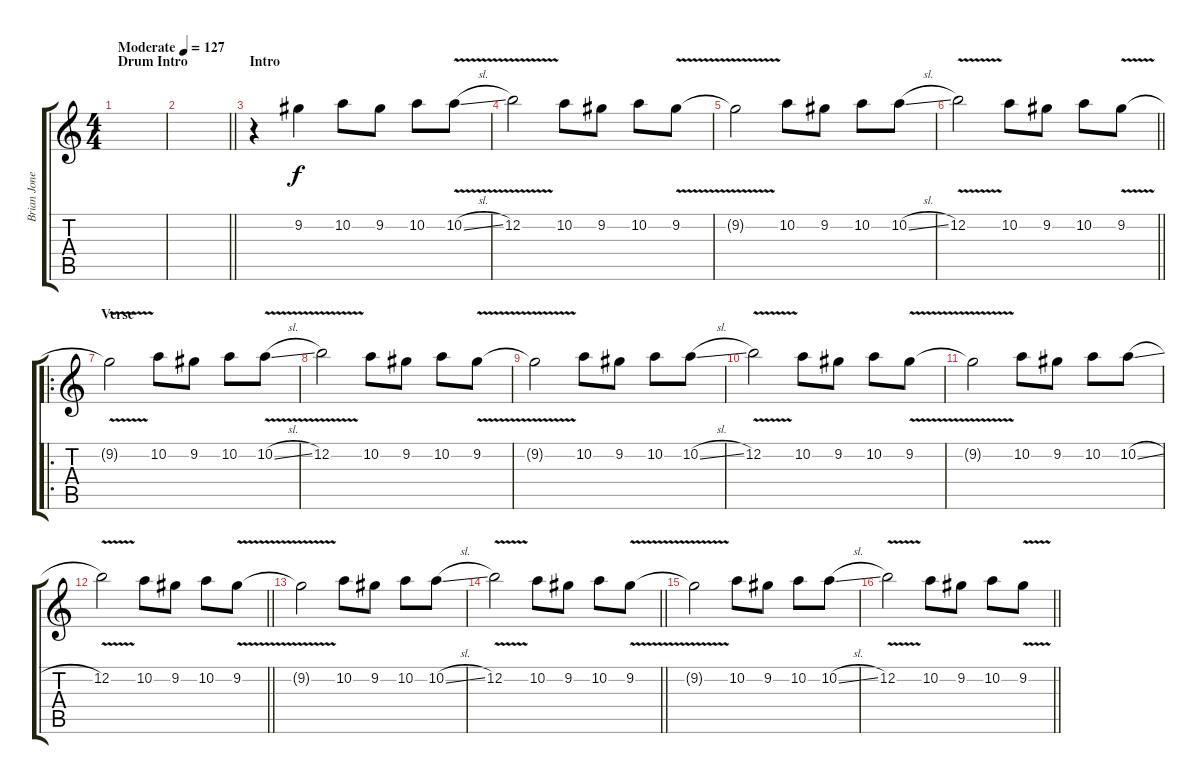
\track ("Brian Jones" "Brian Jone") {instrument overdrivenguitar}
\staff {score tabs}
\tuning (E4 B3 G3 D3 A2 E2) {hide}
\ts (4 4)
\section ("" "Drum Intro")
\tempo (127 "Moderate")
\clef g2
\ks c
|
\barLineRight lightlight
|
\section ("" "Intro")
r.4 9.2.4 10.2.8 9.2.8 10.2.8 10.2{v sl}.8 |
12.2{v}.2 10.2.8 9.2.8 10.2.8 9.2{v}.8 |
9.2{t}.2 10.2.8 9.2.8 10.2.8 10.2{sl}.8 |
\barLineRight lightlight
12.2{v}.2 10.2.8 9.2.8 10.2.8 9.2{v}.8 |
\ro
\section ("" "Verse")
9.2{t}.2 10.2.8 9.2.8 10.2.8 10.2{v sl}.8 |
12.2{v}.2 10.2.8 9.2.8 10.2.8 9.2{v}.8 |
9.2{t}.2 10.2.8 9.2.8 10.2.8 10.2{sl}.8 |
12.2{v}.2 10.2.8 9.2.8 10.2.8 9.2{v}.8 |
9.2{t}.2 10.2.8 9.2.8 10.2.8 10.2{sl}.8 |
\barLineRight lightlight
12.2{v}.2 10.2.8 9.2.8 10.2.8 9.2{v}.8 |
9.2{t}.2 10.2.8 9.2.8 10.2.8 10.2{sl}.8 |
\barLineRight lightlight
12.2{v}.2 10.2.8 9.2.8 10.2.8 9.2{v}.8 |
9.2{t}.2 10.2.8 9.2.8 10.2.8 10.2{sl}.8 |
\barLineRight lightlight
12.2{v}.2 10.2.8 9.2.8 10.2.8 9.2{v}.8
